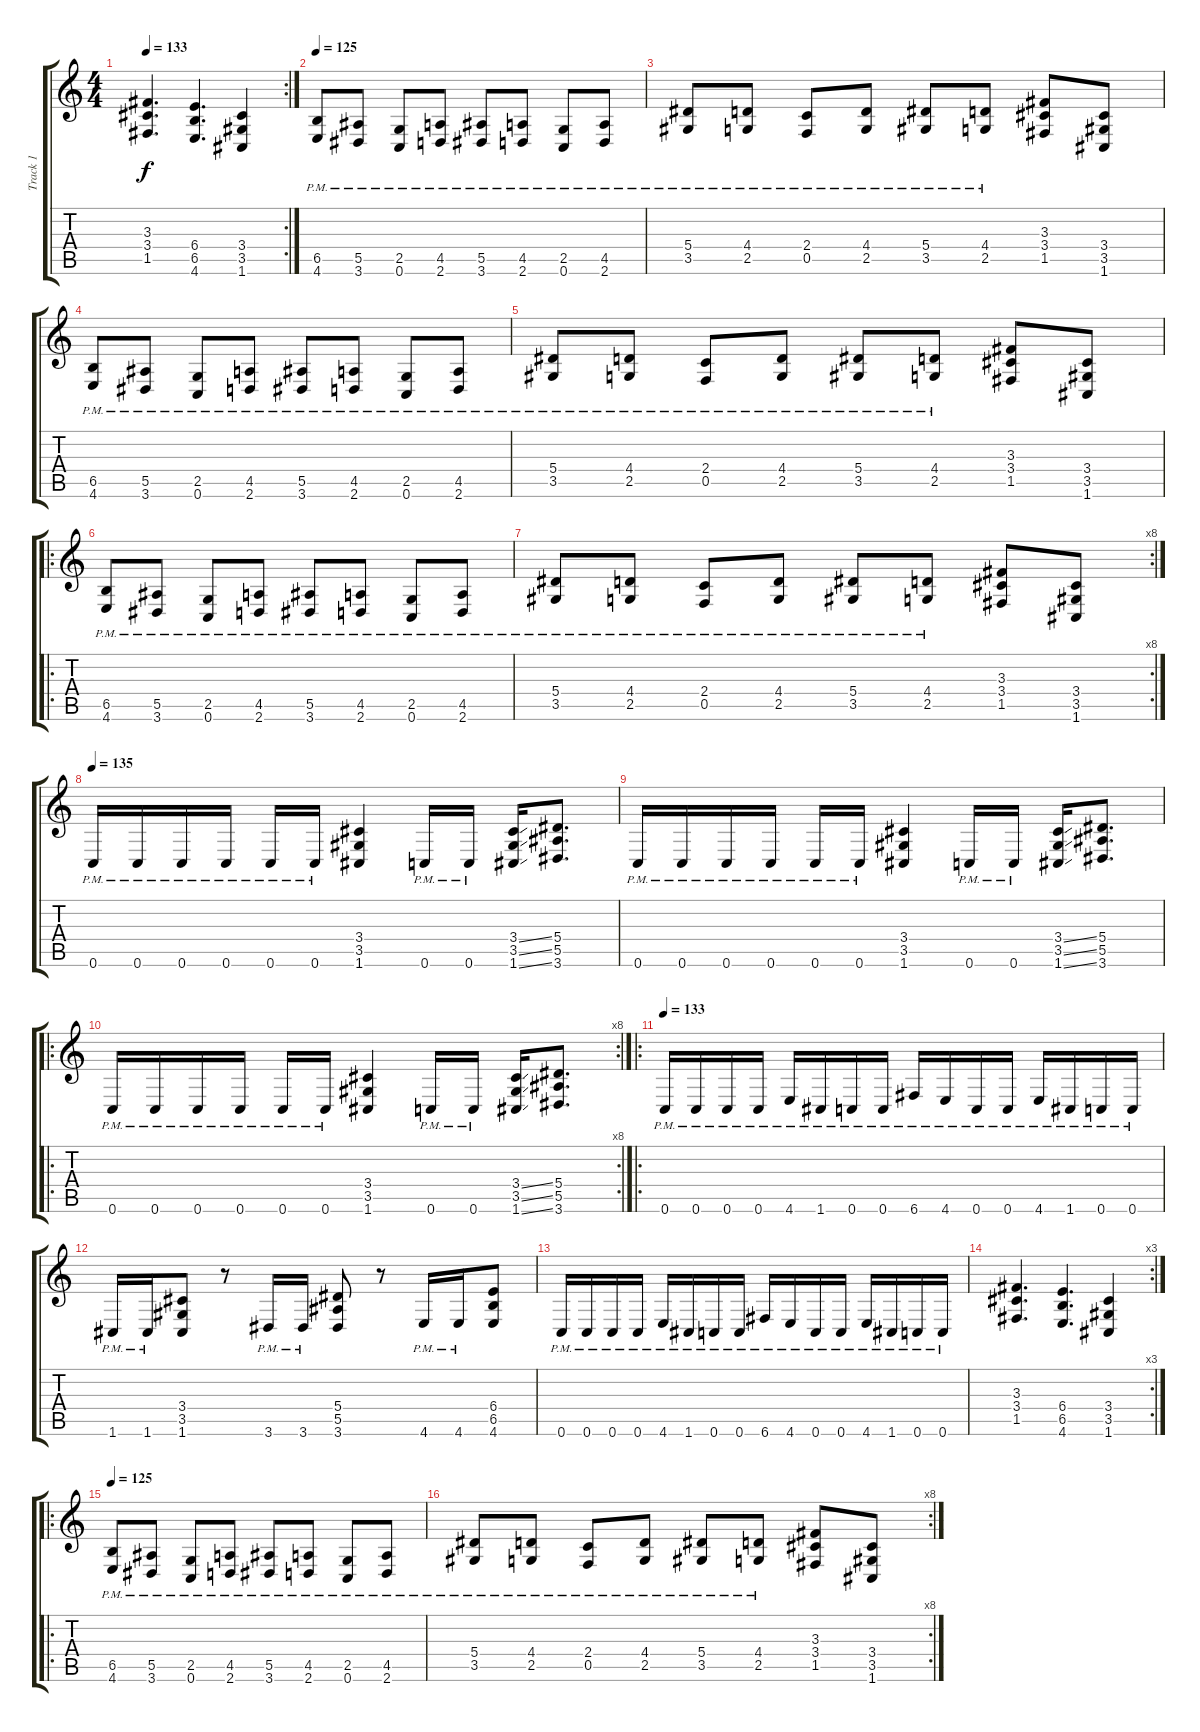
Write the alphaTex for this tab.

\track ("Track 1" "Track 1") {instrument distortionguitar}
\staff {score tabs}
\tuning (C4 G3 Eb3 Bb2 F2 C2) {hide}
\rc 2
\ts (4 4)
\tempo 133
\clef g2
\ks c
(3.3 3.4 1.5).4{d dy f} (6.4 6.5 4.6).4{d} (3.4 3.5 1.6).4 |
\tempo 125
(6.5{pm} 4.6{pm}).8 (5.5{pm} 3.6{pm}).8 (2.5{pm} 0.6{pm}).8 (4.5{pm} 2.6{pm}).8 (5.5{pm} 3.6{pm}).8 (4.5{pm} 2.6{pm}).8 (2.5{pm} 0.6{pm}).8 (4.5{pm} 2.6{pm}).8 |
(5.4{pm} 3.5{pm}).8 (4.4{pm} 2.5{pm}).8 (2.4{pm} 0.5{pm}).8 (4.4{pm} 2.5{pm}).8 (5.4{pm} 3.5{pm}).8 (4.4{pm} 2.5{pm}).8 (3.3 3.4 1.5).8 (3.4 3.5 1.6).8 |
(6.5{pm} 4.6{pm}).8 (5.5{pm} 3.6{pm}).8 (2.5{pm} 0.6{pm}).8 (4.5{pm} 2.6{pm}).8 (5.5{pm} 3.6{pm}).8 (4.5{pm} 2.6{pm}).8 (2.5{pm} 0.6{pm}).8 (4.5{pm} 2.6{pm}).8 |
(5.4{pm} 3.5{pm}).8 (4.4{pm} 2.5{pm}).8 (2.4{pm} 0.5{pm}).8 (4.4{pm} 2.5{pm}).8 (5.4{pm} 3.5{pm}).8 (4.4{pm} 2.5{pm}).8 (3.3 3.4 1.5).8 (3.4 3.5 1.6).8 |
\ro
(6.5{pm} 4.6{pm}).8 (5.5{pm} 3.6{pm}).8 (2.5{pm} 0.6{pm}).8 (4.5{pm} 2.6{pm}).8 (5.5{pm} 3.6{pm}).8 (4.5{pm} 2.6{pm}).8 (2.5{pm} 0.6{pm}).8 (4.5{pm} 2.6{pm}).8 |
\rc 8
(5.4{pm} 3.5{pm}).8 (4.4{pm} 2.5{pm}).8 (2.4{pm} 0.5{pm}).8 (4.4{pm} 2.5{pm}).8 (5.4{pm} 3.5{pm}).8 (4.4{pm} 2.5{pm}).8 (3.3 3.4 1.5).8 (3.4 3.5 1.6).8 |
\tempo 135
0.6{pm}.16 0.6{pm}.16 0.6{pm}.16 0.6{pm}.16 0.6{pm}.16 0.6{pm}.16 (3.4 3.5 1.6).4 0.6{pm}.16 0.6{pm}.16 (3.4{ss} 3.5{ss} 1.6{ss}).16 (5.4 5.5 3.6).8{d} |
0.6{pm}.16 0.6{pm}.16 0.6{pm}.16 0.6{pm}.16 0.6{pm}.16 0.6{pm}.16 (3.4 3.5 1.6).4 0.6{pm}.16 0.6{pm}.16 (3.4{ss} 3.5{ss} 1.6{ss}).16 (5.4 5.5 3.6).8{d} |
\ro
\rc 8
0.6{pm}.16 0.6{pm}.16 0.6{pm}.16 0.6{pm}.16 0.6{pm}.16 0.6{pm}.16 (3.4 3.5 1.6).4 0.6{pm}.16 0.6{pm}.16 (3.4{ss} 3.5{ss} 1.6{ss}).16 (5.4 5.5 3.6).8{d} |
\ro
\tempo 133
0.6{pm}.16 0.6{pm}.16 0.6{pm}.16 0.6{pm}.16 4.6{pm}.16 1.6{pm}.16 0.6{pm}.16 0.6{pm}.16 6.6{pm}.16 4.6{pm}.16 0.6{pm}.16 0.6{pm}.16 4.6{pm}.16 1.6{pm}.16 0.6{pm}.16 0.6{pm}.16 |
1.6{pm}.16 1.6{pm}.16 (3.4 3.5 1.6).8 r.8 3.6{pm}.16 3.6{pm}.16 (5.4 5.5 3.6).8 r.8 4.6{pm}.16 4.6{pm}.16 (6.4 6.5 4.6).8 |
0.6{pm}.16 0.6{pm}.16 0.6{pm}.16 0.6{pm}.16 4.6{pm}.16 1.6{pm}.16 0.6{pm}.16 0.6{pm}.16 6.6{pm}.16 4.6{pm}.16 0.6{pm}.16 0.6{pm}.16 4.6{pm}.16 1.6{pm}.16 0.6{pm}.16 0.6{pm}.16 |
\rc 3
(3.3 3.4 1.5).4{d} (6.4 6.5 4.6).4{d} (3.4 3.5 1.6).4 |
\ro
\tempo 125
(6.5{pm} 4.6{pm}).8 (5.5{pm} 3.6{pm}).8 (2.5{pm} 0.6{pm}).8 (4.5{pm} 2.6{pm}).8 (5.5{pm} 3.6{pm}).8 (4.5{pm} 2.6{pm}).8 (2.5{pm} 0.6{pm}).8 (4.5{pm} 2.6{pm}).8 |
\rc 8
(5.4{pm} 3.5{pm}).8 (4.4{pm} 2.5{pm}).8 (2.4{pm} 0.5{pm}).8 (4.4{pm} 2.5{pm}).8 (5.4{pm} 3.5{pm}).8 (4.4{pm} 2.5{pm}).8 (3.3 3.4 1.5).8 (3.4 3.5 1.6).8
